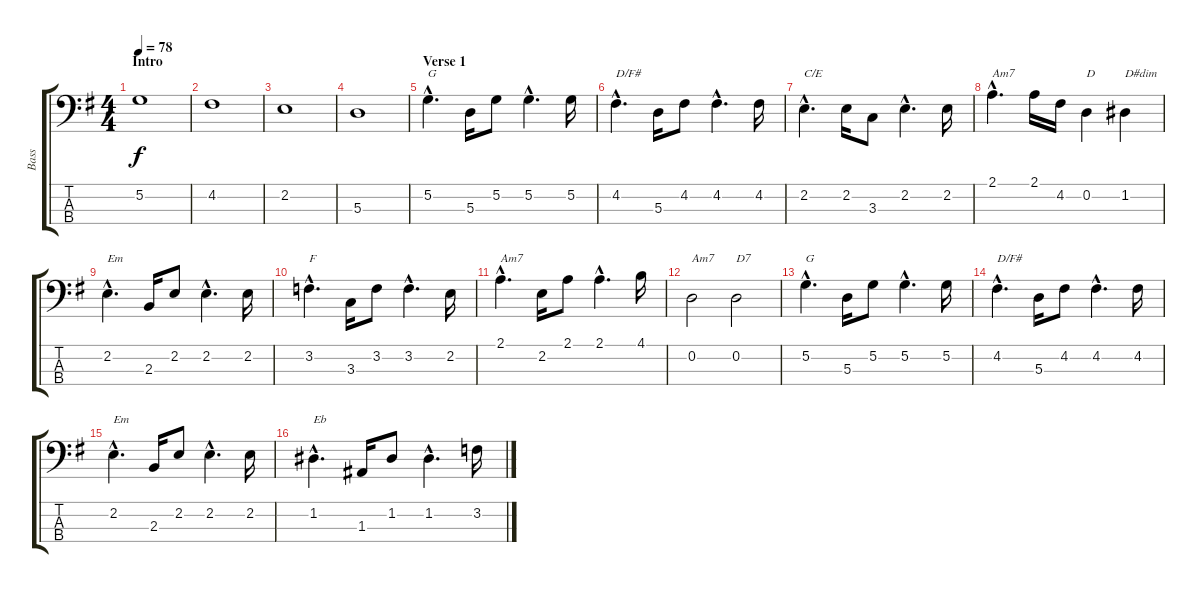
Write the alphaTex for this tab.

\track ("Bass" "Bass") {instrument electricbassfinger}
\staff {score tabs}
\tuning (G2 D2 A1 E1) {hide}
\ts (4 4)
\section ("" "Intro")
\tempo 78
\clef f4
\ks g
5.2.1{dy f instrument electricbassfinger} |
4.2.1 |
2.2.1 |
5.3.1 |
\section ("" "Verse 1")
5.2{hac}.4{d txt "G"} 5.3.16 5.2.8 5.2{hac}.4{d} 5.2.16 |
4.2{hac}.4{d txt "D/F#"} 5.3.16 4.2.8 4.2{hac}.4{d} 4.2.16 |
2.2{hac}.4{d txt "C/E"} 2.2.16 3.3.8 2.2{hac}.4{d} 2.2.16 |
2.1{hac}.4{d txt "Am7"} 2.1.16 4.2.16 0.2.4{txt "D"} 1.2.4{txt "D#dim"} |
2.2{hac}.4{d txt "Em"} 2.3.16 2.2.8 2.2{hac}.4{d} 2.2.16 |
3.2{hac}.4{d txt "F"} 3.3.16 3.2.8 3.2{hac}.4{d} 2.2.16 |
2.1{hac}.4{d txt "Am7"} 2.2.16 2.1.8 2.1{hac}.4{d} 4.1.16 |
0.2.2{txt "Am7"} 0.2.2{txt "D7"} |
5.2{hac}.4{d txt "G"} 5.3.16 5.2.8 5.2{hac}.4{d} 5.2.16 |
4.2{hac}.4{d txt "D/F#"} 5.3.16 4.2.8 4.2{hac}.4{d} 4.2.16 |
2.2{hac}.4{d txt "Em"} 2.3.16 2.2.8 2.2{hac}.4{d} 2.2.16 |
1.2{hac}.4{d txt "Eb"} 1.3.16 1.2.8 1.2{hac}.4{d} 3.2.16
